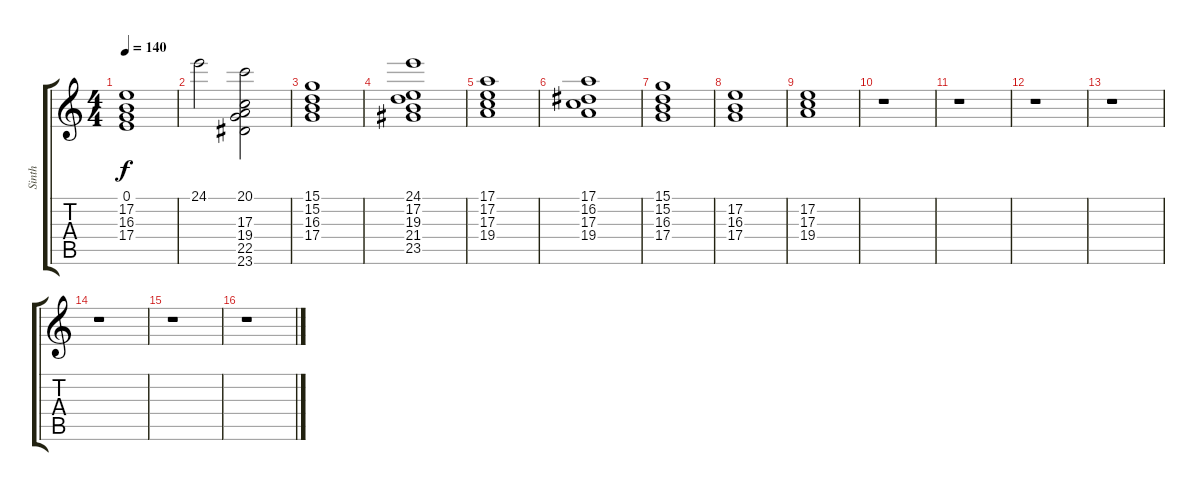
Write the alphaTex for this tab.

\track ("Sinth" "Sinth") {instrument synthstrings1}
\staff {score tabs}
\tuning (E4 B3 G3 D3 A2 E2) {hide}
\ts (4 4)
\tempo 140
\clef g2
\ks c
(0.1 17.2 16.3 17.4).1{dy f} |
24.1.2 (20.1 17.3 19.4 22.5 23.6).2 |
(15.1 15.2 16.3 17.4).1 |
(24.1 17.2 19.3 21.4 23.5).1 |
(17.1 17.2 17.3 19.4).1 |
(17.1 16.2 17.3 19.4).1 |
(15.1 15.2 16.3 17.4).1 |
(17.2 16.3 17.4).1 |
(17.2 17.3 19.4).1 |
r.1 |
r.1 |
r.1 |
r.1 |
r.1 |
r.1 |
r.1
